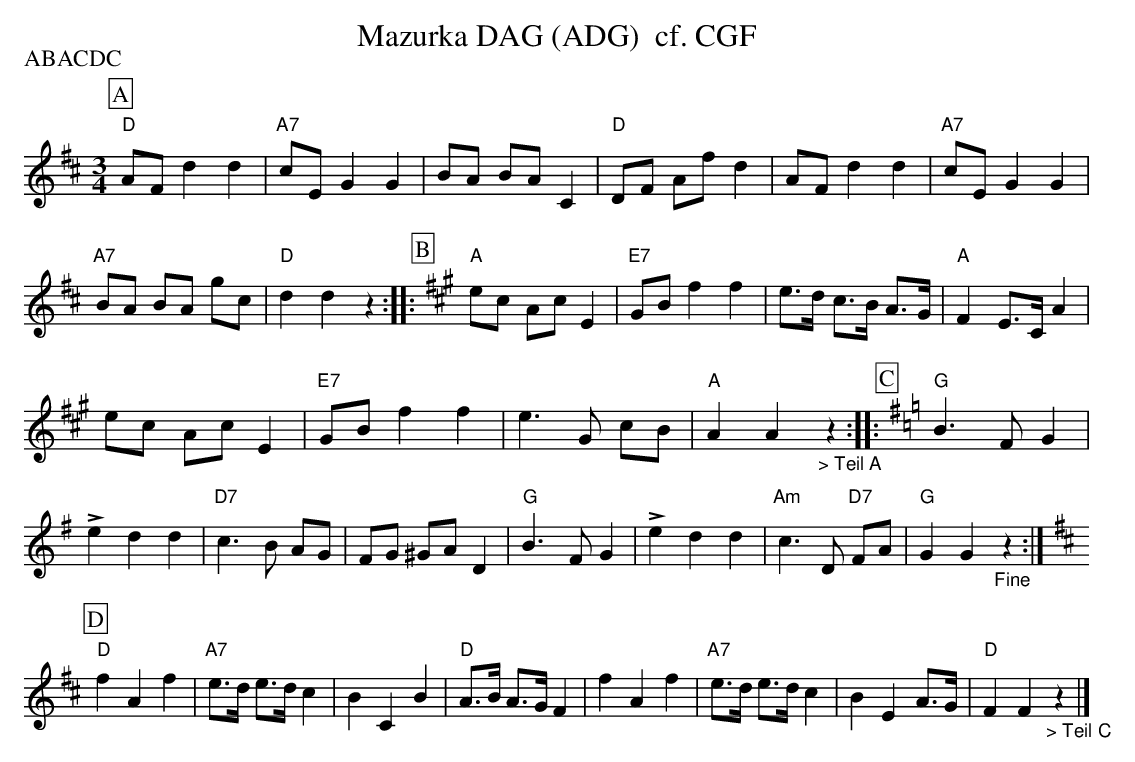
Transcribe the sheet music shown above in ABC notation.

X:1
T:Mazurka DAG (ADG)  cf. CGF
P:ABACDC
M:3/4
L:1/8
K:Dmaj%%MIDI gchordon
[P:A] "D"AFd2d2 | "A7"cEG2G2 | BA BAC2 | "D"DF Afd2 | AFd2d2 | "A7"cEG2G2 |
"A7"BA BA gc | "D"d2d2z2 :: [P:B] [K:Amaj] "A"ec AcE2 | "E7"GBf2f2 | e>d c>B A>G | "A"F2E>CA2 |
ec AcE2 | "E7"GBf2f2 | e3G cB | "A"A2A2"_> Teil A"z2 :: [P:C] [K:Gmaj] "G"B3FG2 |
!>!e2d2d2 | "D7"c3B AG | FG ^GAD2 | "G"B3FG2 | !>!e2d2d2 | "Am"c3D "D7"FA | "G"G2G2"_Fine"z2 :| [P:D] [K:Dmaj]
"D"f2A2f2 | "A7"e>d e>dc2 | B2C2B2 | "D"A>B A>GF2 | f2A2f2 | "A7"e>d e>dc2 | B2E2A>G | "D"F2F2"_> Teil C"z2 |]
